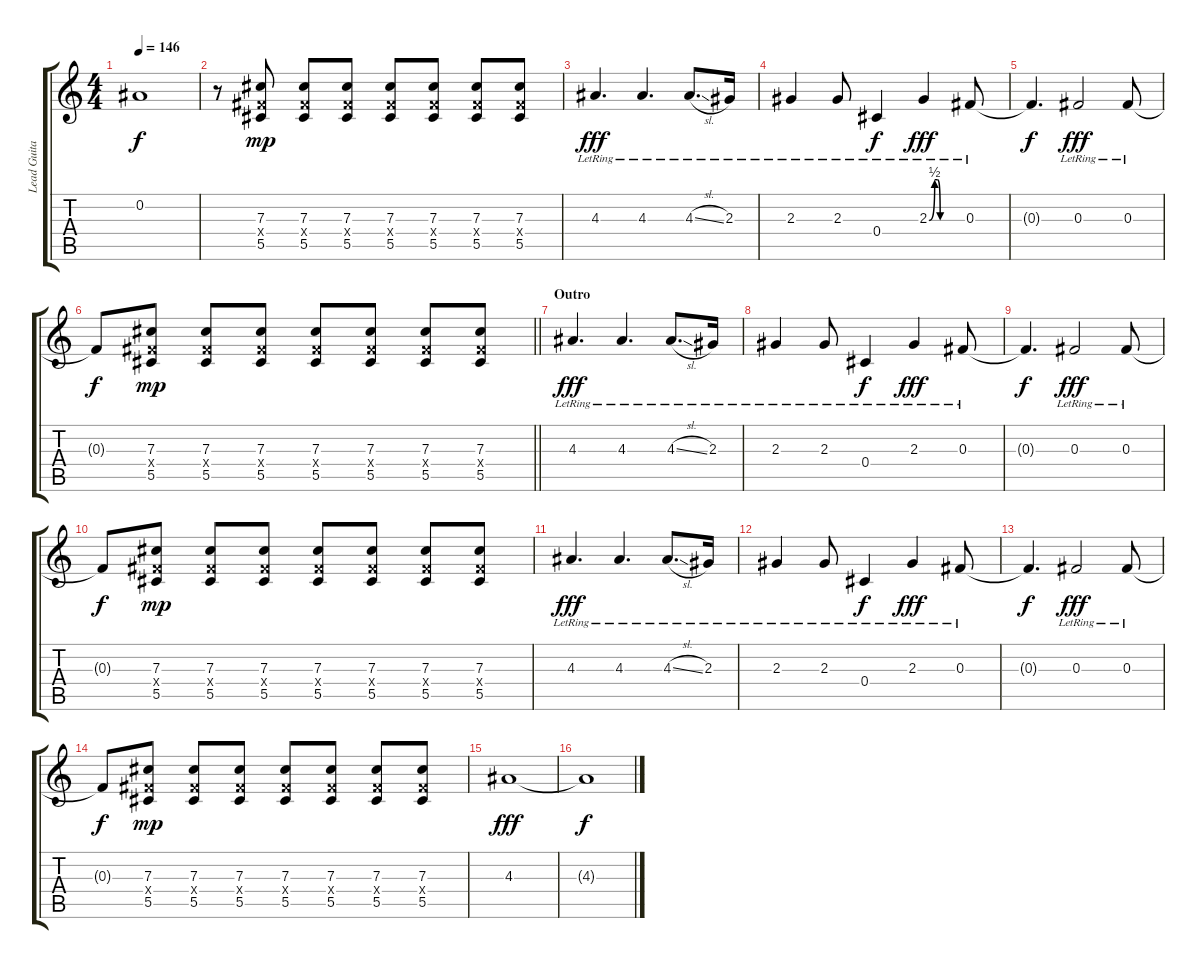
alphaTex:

\track ("Lead Guitar" "Lead Guita") {instrument electricguitarclean}
\staff {score tabs}
\tuning (Eb4 Bb3 Gb3 Db3 Ab2 Db2) {hide}
\ts (4 4)
\tempo 146
\clef g2
\ks c
0.2{t}.1{dy f} |
r.8 (7.3 5.4{x} 5.5).8{dy mp} (7.3 5.4{x} 5.5).8 (7.3 5.4{x} 5.5).8 (7.3 5.4{x} 5.5).8 (7.3 5.4{x} 5.5).8 (7.3 5.4{x} 5.5).8 (7.3 5.4{x} 5.5).8 |
4.3{lr}.4{d dy fff} 4.3{lr}.4{d} 4.3{sl lr}.8{d} 2.3{lr}.16 |
2.3{lr}.4 2.3{lr}.8 0.4{lr}.4{dy f} 2.3{be (custom 0 0 10 2 15 2 20 0 25 0 30 0 60 0) lr}.4{dy fff} 0.3{lr}.8 |
0.3{t}.4{d dy f} 0.3{lr}.2{dy fff} 0.3{lr}.8 |
\barLineRight lightlight
0.3{t}.8{dy f} (7.3 5.4{x} 5.5).8{dy mp} (7.3 5.4{x} 5.5).8 (7.3 5.4{x} 5.5).8 (7.3 5.4{x} 5.5).8 (7.3 5.4{x} 5.5).8 (7.3 5.4{x} 5.5).8 (7.3 5.4{x} 5.5).8 |
\section ("" "Outro")
4.3{lr}.4{d dy fff} 4.3{lr}.4{d} 4.3{sl lr}.8{d} 2.3{lr}.16 |
2.3{lr}.4 2.3{lr}.8 0.4{lr}.4{dy f} 2.3{lr}.4{dy fff} 0.3{lr}.8 |
0.3{t}.4{d dy f} 0.3{lr}.2{dy fff} 0.3{lr}.8 |
0.3{t}.8{dy f} (7.3 5.4{x} 5.5).8{dy mp} (7.3 5.4{x} 5.5).8 (7.3 5.4{x} 5.5).8 (7.3 5.4{x} 5.5).8 (7.3 5.4{x} 5.5).8 (7.3 5.4{x} 5.5).8 (7.3 5.4{x} 5.5).8 |
4.3{lr}.4{d dy fff} 4.3{lr}.4{d} 4.3{sl lr}.8{d} 2.3{lr}.16 |
2.3{lr}.4 2.3{lr}.8 0.4{lr}.4{dy f} 2.3{lr}.4{dy fff} 0.3{lr}.8 |
0.3{t}.4{d dy f} 0.3{lr}.2{dy fff} 0.3{lr}.8 |
0.3{t}.8{dy f} (7.3 5.4{x} 5.5).8{dy mp} (7.3 5.4{x} 5.5).8 (7.3 5.4{x} 5.5).8 (7.3 5.4{x} 5.5).8 (7.3 5.4{x} 5.5).8 (7.3 5.4{x} 5.5).8 (7.3 5.4{x} 5.5).8 |
4.3.1{dy fff} |
4.3{t}.1{dy f}
